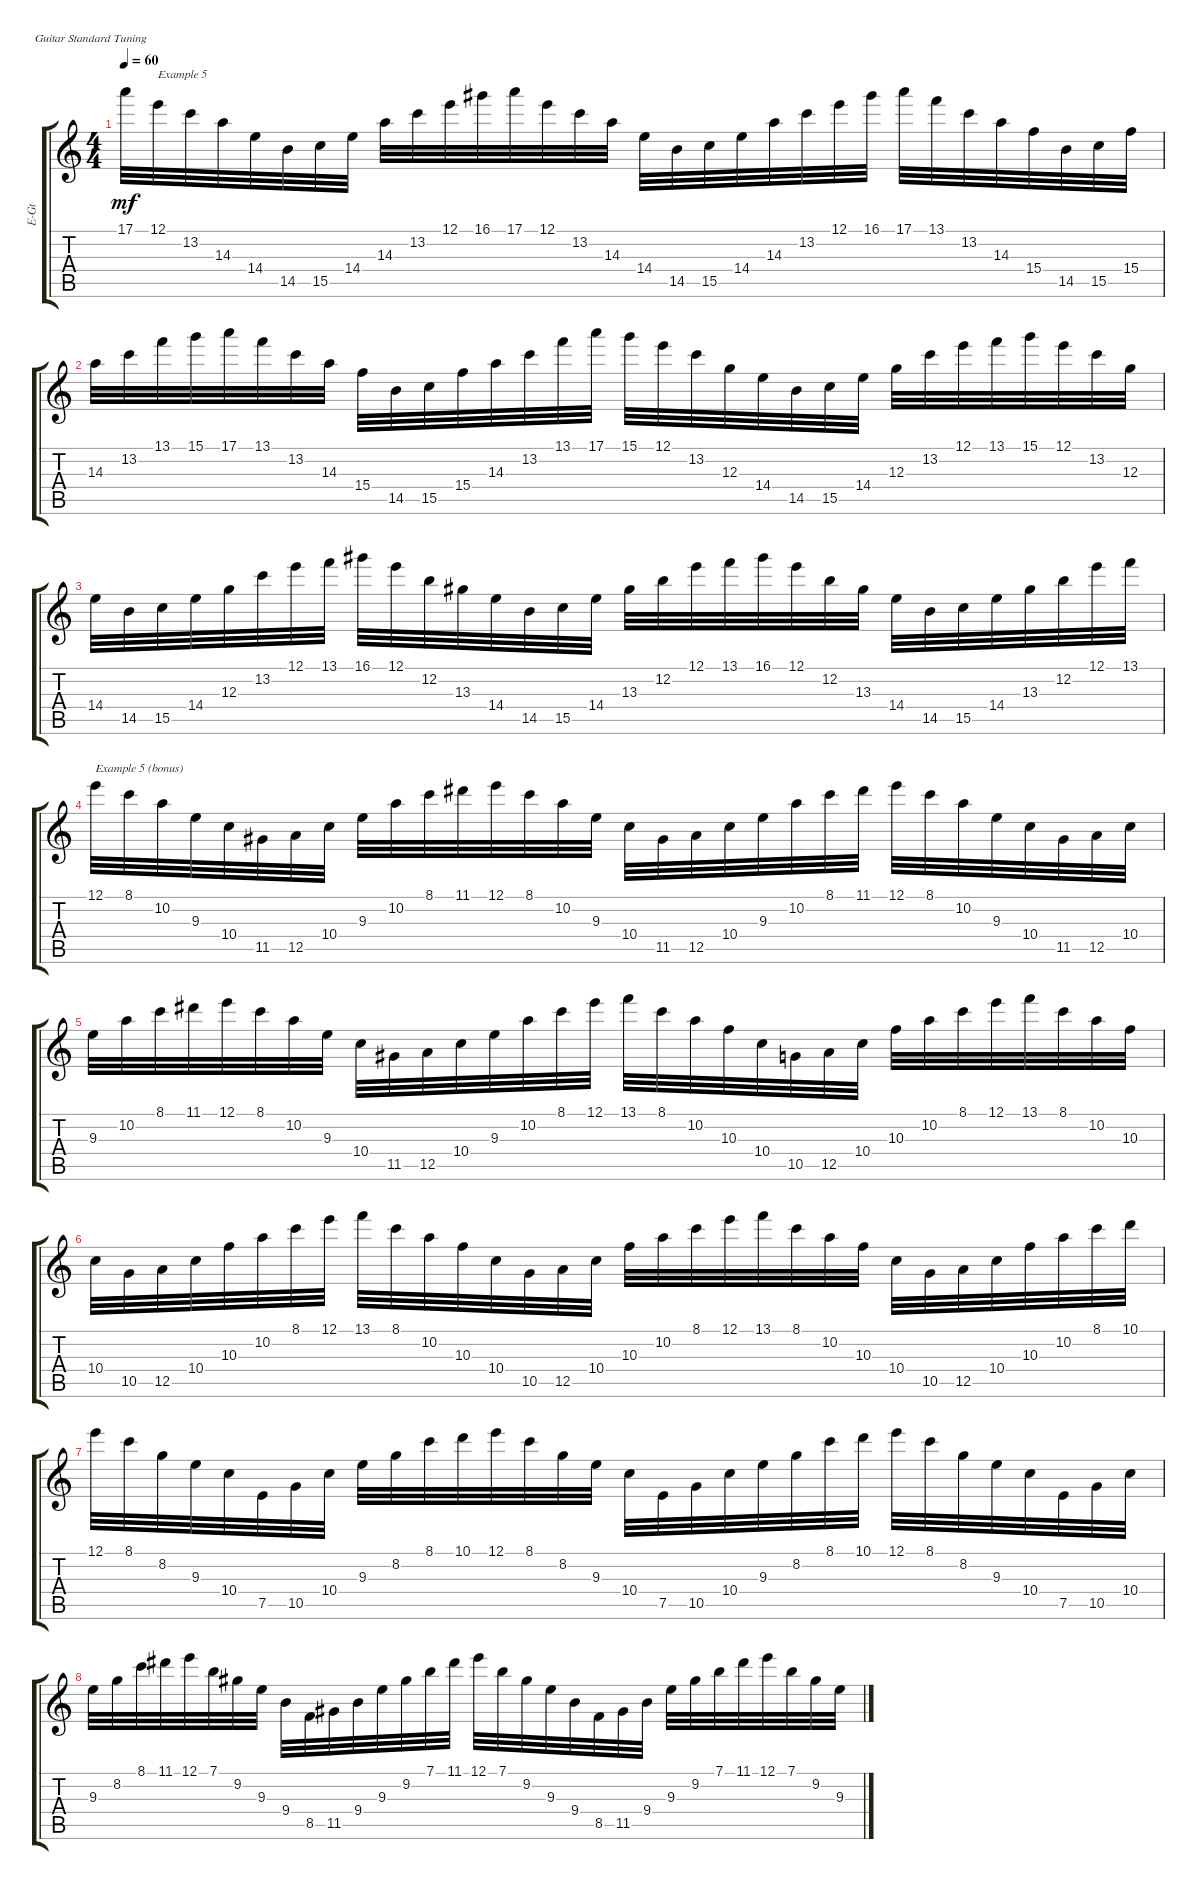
\defaultSystemsLayout 4
\bracketExtendMode groupsimilarinstruments
\otherSystemsTrackNameOrientation horizontal
\track ("Electric Guitar" "E-Gt") {instrument overdrivenguitar}
\staff {score tabs}
\tuning (E4 B3 G3 D3 A2 E2)
\ts (4 4)
\tempo 60
\clef g2
\ks aminor
17.1.32{dy mf beam Down} 12.1.32{txt "Example 5" beam Down} 13.2.32{beam Down} 14.3.32{beam Down} 14.4.32{beam Down} 14.5.32{beam Down} 15.5.32{beam Down} 14.4.32{beam Down} 14.3.32{beam Down} 13.2.32{beam Down} 12.1.32{beam Down} 16.1{acc #}.32{beam Down} 17.1.32{beam Down} 12.1.32{beam Down} 13.2.32{beam Down} 14.3.32{beam Down} 14.4.32{beam Down} 14.5.32{beam Down} 15.5.32{beam Down} 14.4.32{beam Down} 14.3.32{beam Down} 13.2.32{beam Down} 12.1.32{beam Down} 16.1{acc #}.32{beam Down} 17.1.32{beam Down} 13.1.32{beam Down} 13.2.32{beam Down} 14.3.32{beam Down} 15.4.32{beam Down} 14.5.32{beam Down} 15.5.32{beam Down} 15.4.32{beam Down} |
14.3.32{beam Down} 13.2.32{beam Down} 13.1.32{beam Down} 15.1.32{beam Down} 17.1.32{beam Down} 13.1.32{beam Down} 13.2.32{beam Down} 14.3.32{beam Down} 15.4.32{beam Down} 14.5.32{beam Down} 15.5.32{beam Down} 15.4.32{beam Down} 14.3.32{beam Down} 13.2.32{beam Down} 13.1.32{beam Down} 17.1.32{beam Down} 15.1.32{beam Down} 12.1.32{beam Down} 13.2.32{beam Down} 12.3.32{beam Down} 14.4.32{beam Down} 14.5.32{beam Down} 15.5.32{beam Down} 14.4.32{beam Down} 12.3.32{beam Down} 13.2.32{beam Down} 12.1.32{beam Down} 13.1.32{beam Down} 15.1.32{beam Down} 12.1.32{beam Down} 13.2.32{beam Down} 12.3.32{beam Down} |
14.4.32{beam Down} 14.5.32{beam Down} 15.5.32{beam Down} 14.4.32{beam Down} 12.3.32{beam Down} 13.2.32{beam Down} 12.1.32{beam Down} 13.1.32{beam Down} 16.1{acc #}.32{beam Down} 12.1.32{beam Down} 12.2.32{beam Down} 13.3{acc #}.32{beam Down} 14.4.32{beam Down} 14.5.32{beam Down} 15.5.32{beam Down} 14.4.32{beam Down} 13.3{acc #}.32{beam Down} 12.2.32{beam Down} 12.1.32{beam Down} 13.1.32{beam Down} 16.1{acc #}.32{beam Down} 12.1.32{beam Down} 12.2.32{beam Down} 13.3{acc #}.32{beam Down} 14.4.32{beam Down} 14.5.32{beam Down} 15.5.32{beam Down} 14.4.32{beam Down} 13.3{acc #}.32{beam Down} 12.2.32{beam Down} 12.1.32{beam Down} 13.1.32{beam Down} |
12.1.32{txt "Example 5 (bonus)" beam Down} 8.1.32{beam Down} 10.2.32{beam Down} 9.3.32{beam Down} 10.4.32{beam Down} 11.5{acc #}.32{beam Down} 12.5.32{beam Down} 10.4.32{beam Down} 9.3.32{beam Down} 10.2.32{beam Down} 8.1.32{beam Down} 11.1{acc #}.32{beam Down} 12.1.32{beam Down} 8.1.32{beam Down} 10.2.32{beam Down} 9.3.32{beam Down} 10.4.32{beam Down} 11.5{acc #}.32{beam Down} 12.5.32{beam Down} 10.4.32{beam Down} 9.3.32{beam Down} 10.2.32{beam Down} 8.1.32{beam Down} 11.1{acc #}.32{beam Down} 12.1.32{beam Down} 8.1.32{beam Down} 10.2.32{beam Down} 9.3.32{beam Down} 10.4.32{beam Down} 11.5{acc #}.32{beam Down} 12.5.32{beam Down} 10.4.32{beam Down} |
9.3.32{beam Down} 10.2.32{beam Down} 8.1.32{beam Down} 11.1{acc #}.32{beam Down} 12.1.32{beam Down} 8.1.32{beam Down} 10.2.32{beam Down} 9.3.32{beam Down} 10.4.32{beam Down} 11.5{acc #}.32{beam Down} 12.5.32{beam Down} 10.4.32{beam Down} 9.3.32{beam Down} 10.2.32{beam Down} 8.1.32{beam Down} 12.1.32{beam Down} 13.1.32{beam Down} 8.1.32{beam Down} 10.2.32{beam Down} 10.3.32{beam Down} 10.4.32{beam Down} 10.5.32{beam Down} 12.5.32{beam Down} 10.4.32{beam Down} 10.3.32{beam Down} 10.2.32{beam Down} 8.1.32{beam Down} 12.1.32{beam Down} 13.1.32{beam Down} 8.1.32{beam Down} 10.2.32{beam Down} 10.3.32{beam Down} |
10.4.32{beam Down} 10.5.32{beam Down} 12.5.32{beam Down} 10.4.32{beam Down} 10.3.32{beam Down} 10.2.32{beam Down} 8.1.32{beam Down} 12.1.32{beam Down} 13.1.32{beam Down} 8.1.32{beam Down} 10.2.32{beam Down} 10.3.32{beam Down} 10.4.32{beam Down} 10.5.32{beam Down} 12.5.32{beam Down} 10.4.32{beam Down} 10.3.32{beam Down} 10.2.32{beam Down} 8.1.32{beam Down} 12.1.32{beam Down} 13.1.32{beam Down} 8.1.32{beam Down} 10.2.32{beam Down} 10.3.32{beam Down} 10.4.32{beam Down} 10.5.32{beam Down} 12.5.32{beam Down} 10.4.32{beam Down} 10.3.32{beam Down} 10.2.32{beam Down} 8.1.32{beam Down} 10.1.32{beam Down} |
12.1.32{beam Down} 8.1.32{beam Down} 8.2.32{beam Down} 9.3.32{beam Down} 10.4.32{beam Down} 7.5.32{beam Down} 10.5.32{beam Down} 10.4.32{beam Down} 9.3.32{beam Down} 8.2.32{beam Down} 8.1.32{beam Down} 10.1.32{beam Down} 12.1.32{beam Down} 8.1.32{beam Down} 8.2.32{beam Down} 9.3.32{beam Down} 10.4.32{beam Down} 7.5.32{beam Down} 10.5.32{beam Down} 10.4.32{beam Down} 9.3.32{beam Down} 8.2.32{beam Down} 8.1.32{beam Down} 10.1.32{beam Down} 12.1.32{beam Down} 8.1.32{beam Down} 8.2.32{beam Down} 9.3.32{beam Down} 10.4.32{beam Down} 7.5.32{beam Down} 10.5.32{beam Down} 10.4.32{beam Down} |
9.3.32{beam Down} 8.2.32{beam Down} 8.1.32{beam Down} 11.1{acc #}.32{beam Down} 12.1.32{beam Down} 7.1.32{beam Down} 9.2{acc #}.32{beam Down} 9.3.32{beam Down} 9.4.32{beam Down} 8.5.32{beam Down} 11.5{acc #}.32{beam Down} 9.4.32{beam Down} 9.3.32{beam Down} 9.2{acc #}.32{beam Down} 7.1.32{beam Down} 11.1{acc #}.32{beam Down} 12.1.32{beam Down} 7.1.32{beam Down} 9.2{acc #}.32{beam Down} 9.3.32{beam Down} 9.4.32{beam Down} 8.5.32{beam Down} 11.5{acc #}.32{beam Down} 9.4.32{beam Down} 9.3.32{beam Down} 9.2{acc #}.32{beam Down} 7.1.32{beam Down} 11.1{acc #}.32{beam Down} 12.1.32{beam Down} 7.1.32{beam Down} 9.2{acc #}.32{beam Down} 9.3.32{beam Down}
